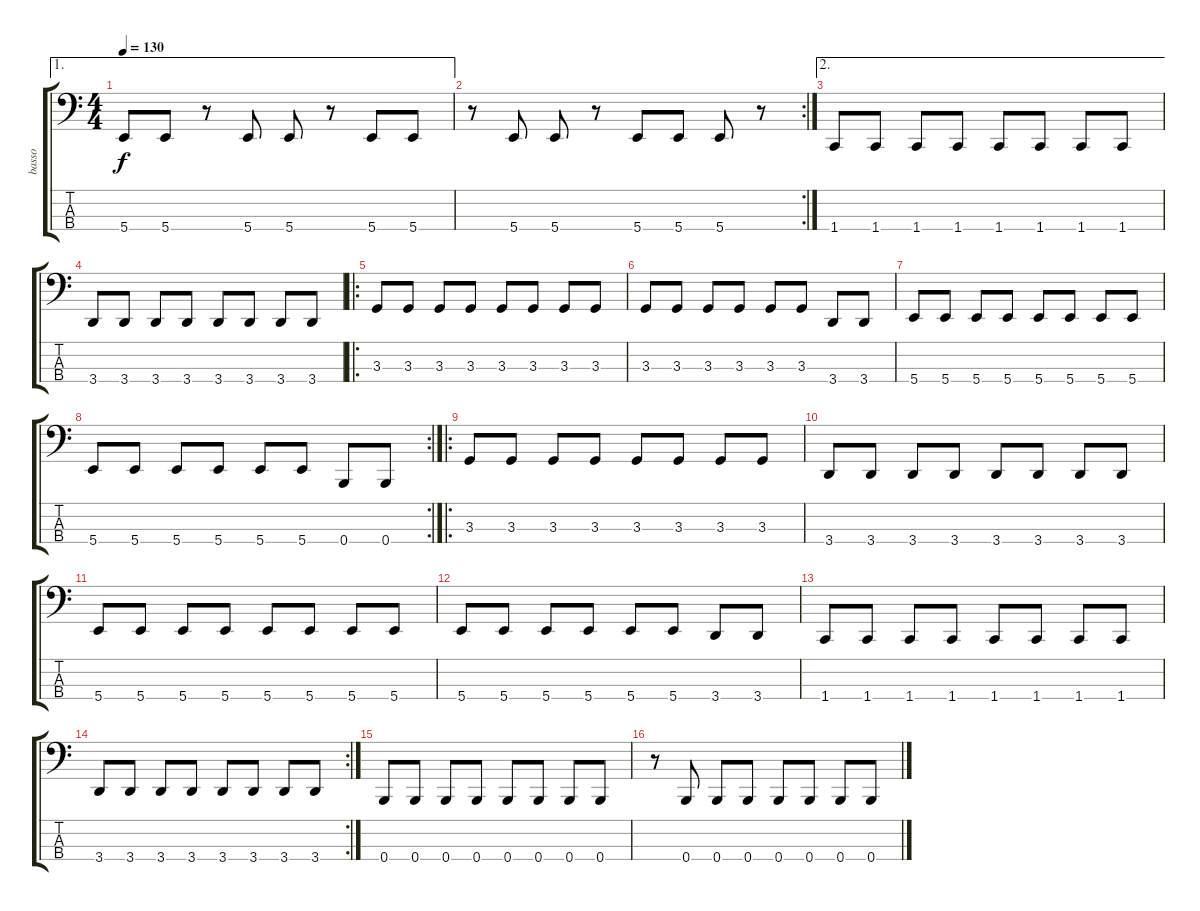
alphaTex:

\track ("basso" "basso") {instrument electricbasspick}
\staff {score tabs}
\tuning (D2 A1 E1 B0) {hide}
\ae 1
\ts (4 4)
\tempo 130
\clef f4
\ks c
5.4.8{dy f} 5.4.8 r.8 5.4.8 5.4.8 r.8 5.4.8 5.4.8 |
\rc 2
r.8 5.4.8 5.4.8 r.8 5.4.8 5.4.8 5.4.8 r.8 |
\ae 2
1.4.8 1.4.8 1.4.8 1.4.8 1.4.8 1.4.8 1.4.8 1.4.8 |
3.4.8 3.4.8 3.4.8 3.4.8 3.4.8 3.4.8 3.4.8 3.4.8 |
\ro
3.3.8 3.3.8 3.3.8 3.3.8 3.3.8 3.3.8 3.3.8 3.3.8 |
3.3.8 3.3.8 3.3.8 3.3.8 3.3.8 3.3.8 3.4.8 3.4.8 |
5.4.8 5.4.8 5.4.8 5.4.8 5.4.8 5.4.8 5.4.8 5.4.8 |
\rc 2
5.4.8 5.4.8 5.4.8 5.4.8 5.4.8 5.4.8 0.4.8 0.4.8 |
\ro
3.3.8 3.3.8 3.3.8 3.3.8 3.3.8 3.3.8 3.3.8 3.3.8 |
3.4.8 3.4.8 3.4.8 3.4.8 3.4.8 3.4.8 3.4.8 3.4.8 |
5.4.8 5.4.8 5.4.8 5.4.8 5.4.8 5.4.8 5.4.8 5.4.8 |
5.4.8 5.4.8 5.4.8 5.4.8 5.4.8 5.4.8 3.4.8 3.4.8 |
1.4.8 1.4.8 1.4.8 1.4.8 1.4.8 1.4.8 1.4.8 1.4.8 |
\rc 2
3.4.8 3.4.8 3.4.8 3.4.8 3.4.8 3.4.8 3.4.8 3.4.8 |
0.4.8 0.4.8 0.4.8 0.4.8 0.4.8 0.4.8 0.4.8 0.4.8 |
r.8 0.4.8 0.4.8 0.4.8 0.4.8 0.4.8 0.4.8 0.4.8
